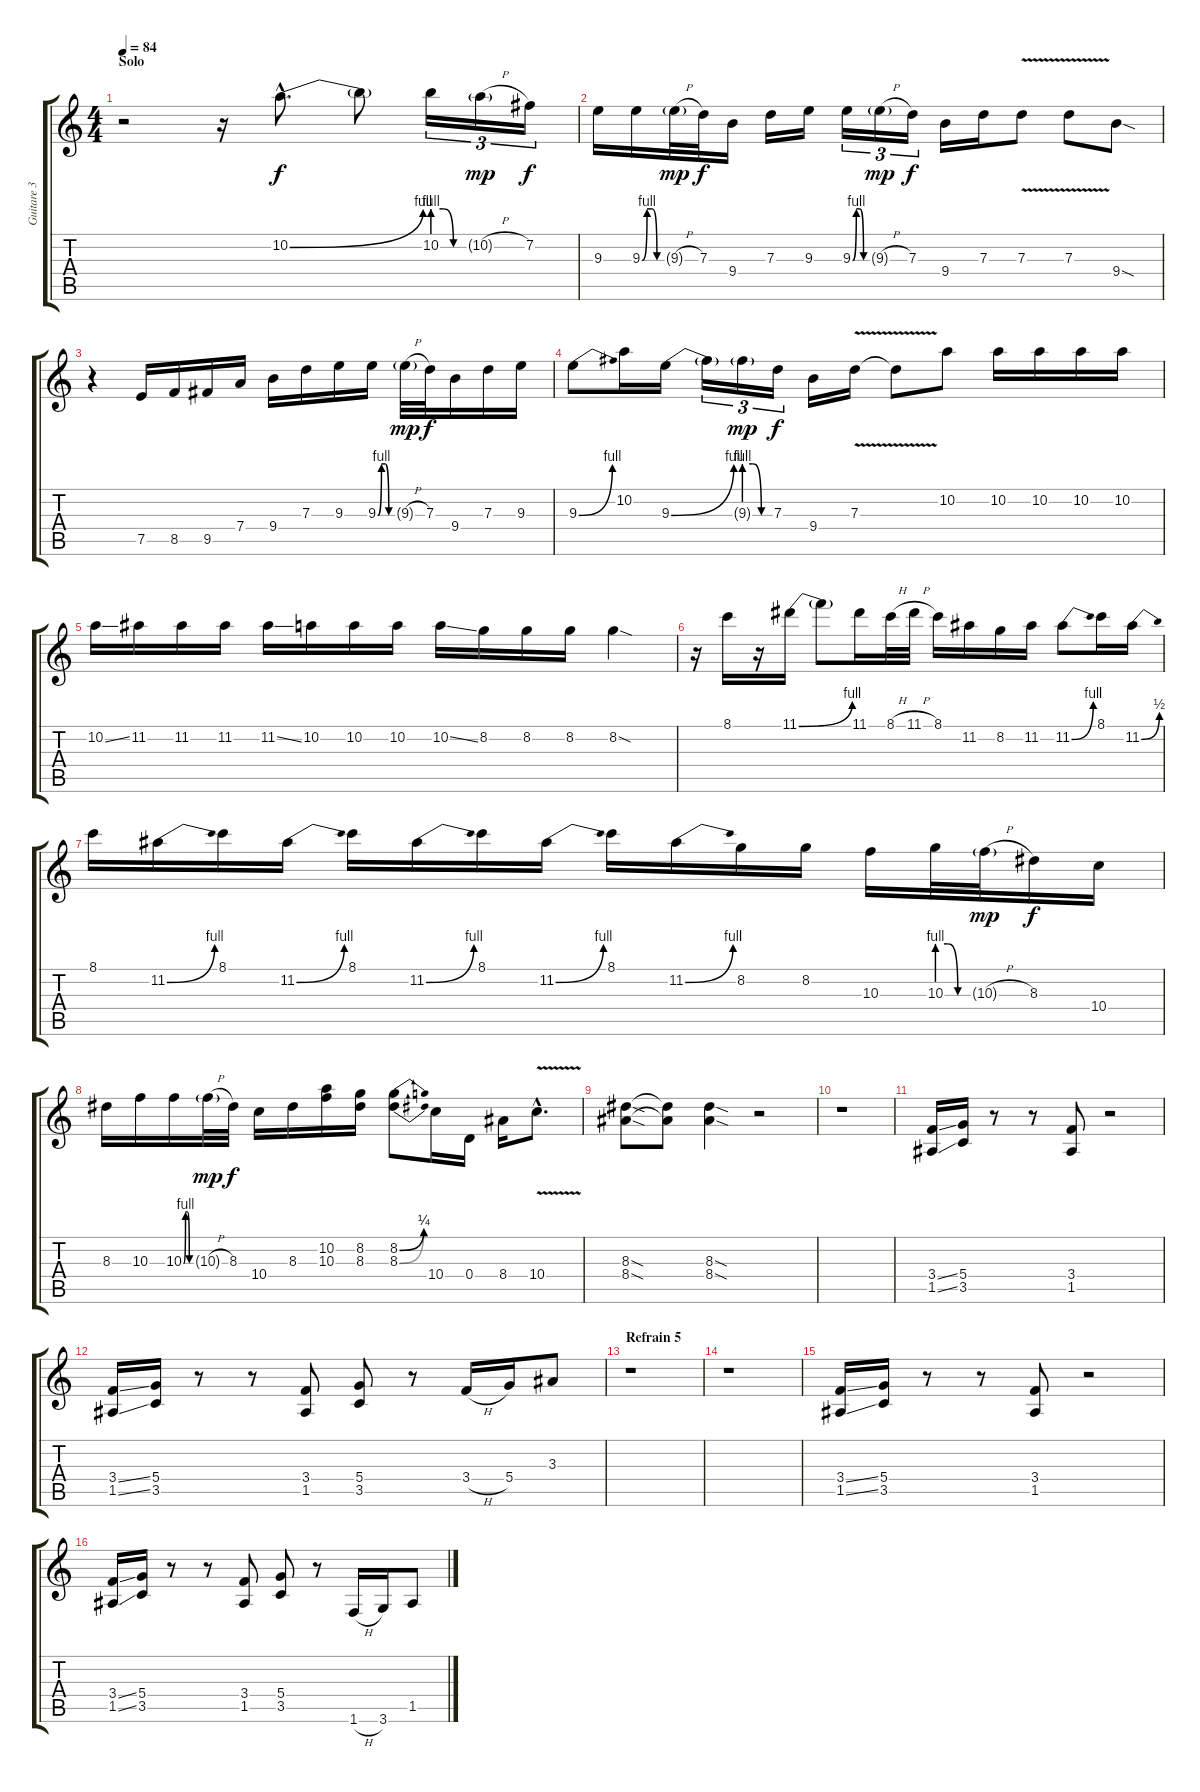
\track ("Guitare 3" "Guitare 3") {instrument distortionguitar}
\staff {score tabs}
\tuning (E4 B3 G3 D3 A2 E2) {hide}
\ts (4 4)
\section ("" "Solo")
\tempo 84
\clef g2
\ks c
r.2{dy f volume 16} r.16 10.2{be (bend 0 0 60 4) hac}.8{d} 10.2{t}.8 10.2{be (custom 0 4 20 4 40 0 60 0)}.16{tu (3 2)} 10.2{h g}.16{tu (3 2) dy mp} 7.2.16{tu (3 2) dy f} |
9.3.16 9.3{be (custom 0 0 15 4 30 4 45 0 60 0)}.16 9.3{h g}.32{dy mp} 7.3.32{dy f} 9.4.16 7.3.16 9.3.16 9.3{be (custom 0 0 15 4 30 4 45 0 60 0)}.16{tu (3 2)} 9.3{h g}.16{tu (3 2) dy mp} 7.3.16{tu (3 2) dy f} 9.4.16 7.3.16 7.3{v}.8 7.3{v}.8 9.4{sod}.8 |
r.4 7.5.16 8.5.16 9.5.16 7.4.16 9.4.16 7.3.16 9.3.16 9.3{be (custom 0 0 15 4 30 4 45 0 60 0)}.16 9.3{h g}.32{dy mp} 7.3.32{dy f} 9.4.16 7.3.16 9.3.16 |
9.3{be (bend 0 0 60 4)}.8 10.2.16 9.3{be (bend 0 0 60 4)}.16 9.3{t}.16{tu (3 2)} 9.3{be (custom 0 4 20 4 40 0 60 0) g}.16{tu (3 2) dy mp} 7.3.16{tu (3 2) dy f} 9.4.16 7.3{v}.16 7.3{t}.8 10.2.8 10.2.16 10.2.16 10.2.16 10.2.16 |
10.2{ss}.16 11.2.16 11.2.16 11.2.16 11.2{ss}.16 10.2.16 10.2.16 10.2.16 10.2{ss}.16 8.2.16 8.2.16 8.2.16 8.2{sod}.4 |
r.16 8.1.16 r.16 11.1{be (bend 0 0 60 4)}.16 11.1{t}.8 11.1.16 8.1{h}.32 11.1{h}.32 8.1.16 11.2.16 8.2.16 11.2.16 11.2{be (bend 0 0 60 4)}.8 8.1.16 11.2{be (bend 0 0 60 2)}.16 |
8.1.16 11.2{be (bend 0 0 60 4)}.16 8.1.16 11.2{be (bend 0 0 60 4)}.16 8.1.16 11.2{be (bend 0 0 60 4)}.16 8.1.16 11.2{be (bend 0 0 60 4)}.16 8.1.16 11.2{be (bend 0 0 60 4)}.16 8.2.16 8.2.16 10.3.16 10.3{be (custom 0 4 20 4 40 0 60 0)}.32 10.3{h g}.32{dy mp} 8.3.16{dy f} 10.4.16 |
8.3.16 10.3.16 10.3{be (custom 0 0 15 4 30 4 45 0 60 0)}.16 10.3{h g}.32{dy mp} 8.3.32{dy f} 10.4.16 8.3.16 (10.2 10.3).16 (8.2 8.3).16 (8.2{be (bend 0 0 60 1)} 8.3{be (bend 0 0 60 1)}).8 10.4.16 0.4.16 8.4.16 10.4{v hac}.8{d} |
(8.3{sod} 8.4{sod}).8 (8.3{t} 8.4{t}).8 (8.3{sod} 8.4{sod}).4 r.2 |
r.1{volume 13} |
(3.4{ss} 1.5{ss}).16 (5.4 3.5).16 r.8 r.8 (3.4 1.5).8 r.2 |
(3.4{ss} 1.5{ss}).16 (5.4 3.5).16 r.8 r.8 (3.4 1.5).8 (5.4 3.5).8 r.8 3.4{h}.16 5.4.16 3.3.8 |
\section ("" "Refrain 5")
r.1 |
r.1 |
(3.4{ss} 1.5{ss}).16 (5.4 3.5).16 r.8 r.8 (3.4 1.5).8 r.2 |
(3.4{ss} 1.5{ss}).16 (5.4 3.5).16 r.8 r.8 (3.4 1.5).8 (5.4 3.5).8 r.8 1.6{h}.16 3.6.16 1.5.8
